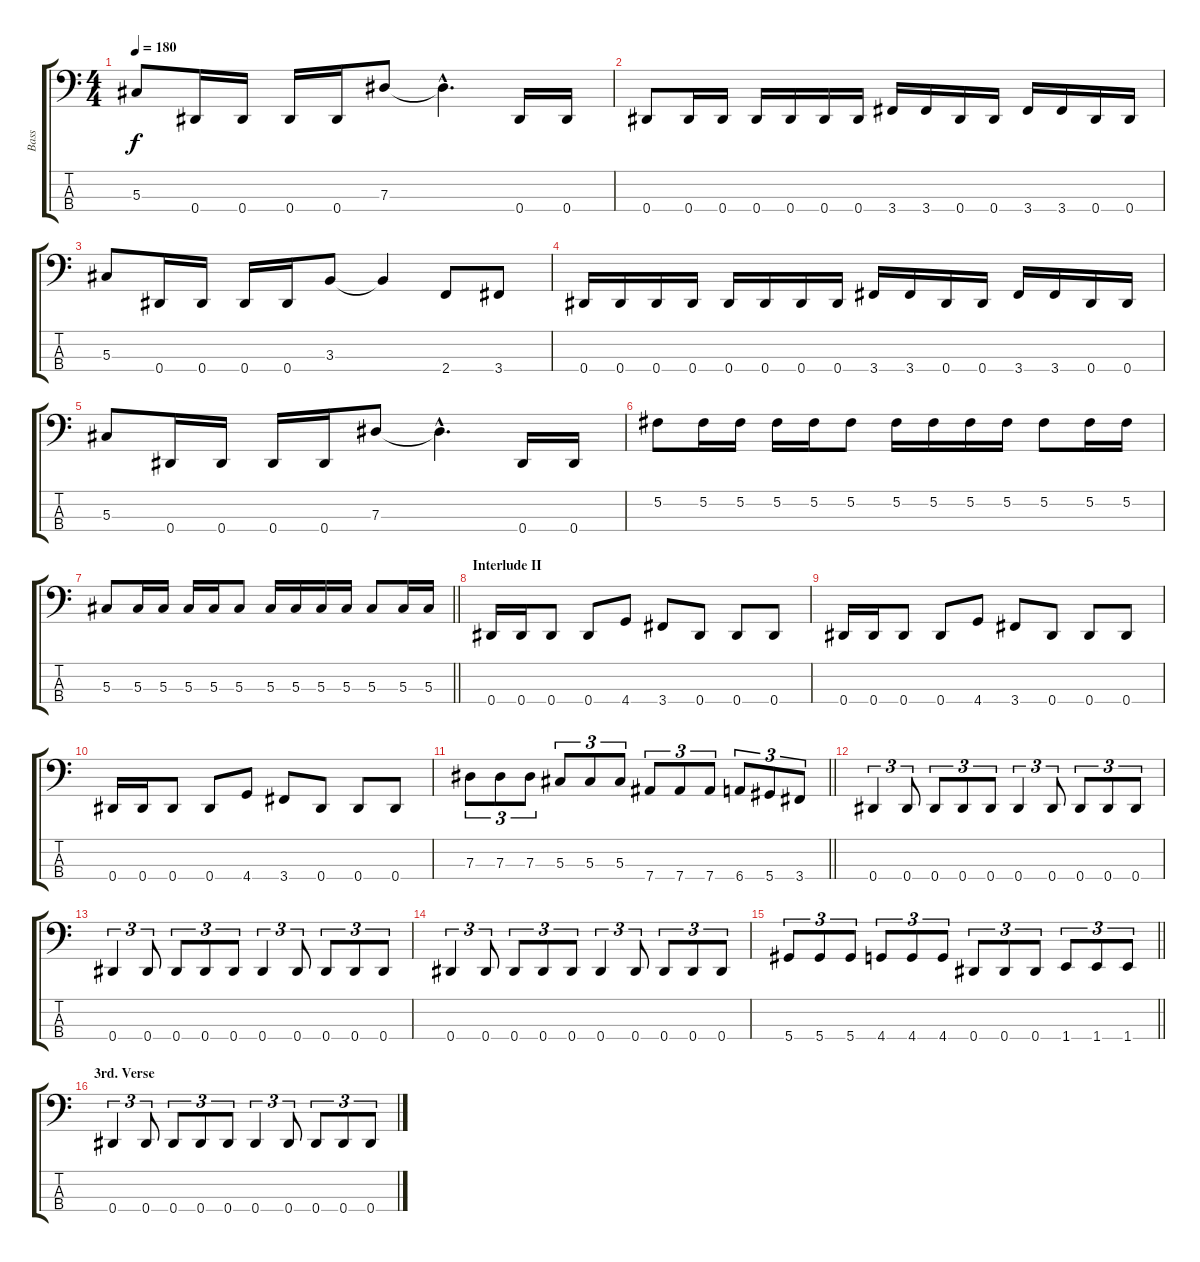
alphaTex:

\track ("Bass" "Bass") {instrument electricbasspick}
\staff {score tabs}
\tuning (Gb2 Db2 Ab1 Eb1) {hide}
\ts (4 4)
\tempo 180
\clef f4
\ks c
5.3.8{dy f} 0.4.16 0.4.16 0.4.16 0.4.16 7.3.8 7.3{hac t}.4{d} 0.4.16 0.4.16 |
0.4.8 0.4.16 0.4.16 0.4.16 0.4.16 0.4.16 0.4.16 3.4.16 3.4.16 0.4.16 0.4.16 3.4.16 3.4.16 0.4.16 0.4.16 |
5.3.8 0.4.16 0.4.16 0.4.16 0.4.16 3.3.8 3.3{t}.4 2.4.8 3.4.8 |
0.4.16 0.4.16 0.4.16 0.4.16 0.4.16 0.4.16 0.4.16 0.4.16 3.4.16 3.4.16 0.4.16 0.4.16 3.4.16 3.4.16 0.4.16 0.4.16 |
5.3.8 0.4.16 0.4.16 0.4.16 0.4.16 7.3.8 7.3{hac t}.4{d} 0.4.16 0.4.16 |
5.2.8 5.2.16 5.2.16 5.2.16 5.2.16 5.2.8 5.2.16 5.2.16 5.2.16 5.2.16 5.2.8 5.2.16 5.2.16 |
\barLineRight lightlight
5.3.8 5.3.16 5.3.16 5.3.16 5.3.16 5.3.8 5.3.16 5.3.16 5.3.16 5.3.16 5.3.8 5.3.16 5.3.16 |
\section ("" "Interlude II")
0.4.16 0.4.16 0.4.8 0.4.8 4.4.8 3.4.8 0.4.8 0.4.8 0.4.8 |
0.4.16 0.4.16 0.4.8 0.4.8 4.4.8 3.4.8 0.4.8 0.4.8 0.4.8 |
0.4.16 0.4.16 0.4.8 0.4.8 4.4.8 3.4.8 0.4.8 0.4.8 0.4.8 |
\barLineRight lightlight
7.3.8{tu (3 2)} 7.3.8{tu (3 2)} 7.3.8{tu (3 2)} 5.3.8{tu (3 2)} 5.3.8{tu (3 2)} 5.3.8{tu (3 2)} 7.4.8{tu (3 2)} 7.4.8{tu (3 2)} 7.4.8{tu (3 2)} 6.4.8{tu (3 2)} 5.4.8{tu (3 2)} 3.4.8{tu (3 2)} |
0.4.4{tu (3 2)} 0.4.8{tu (3 2)} 0.4.8{tu (3 2)} 0.4.8{tu (3 2)} 0.4.8{tu (3 2)} 0.4.4{tu (3 2)} 0.4.8{tu (3 2)} 0.4.8{tu (3 2)} 0.4.8{tu (3 2)} 0.4.8{tu (3 2)} |
0.4.4{tu (3 2)} 0.4.8{tu (3 2)} 0.4.8{tu (3 2)} 0.4.8{tu (3 2)} 0.4.8{tu (3 2)} 0.4.4{tu (3 2)} 0.4.8{tu (3 2)} 0.4.8{tu (3 2)} 0.4.8{tu (3 2)} 0.4.8{tu (3 2)} |
0.4.4{tu (3 2)} 0.4.8{tu (3 2)} 0.4.8{tu (3 2)} 0.4.8{tu (3 2)} 0.4.8{tu (3 2)} 0.4.4{tu (3 2)} 0.4.8{tu (3 2)} 0.4.8{tu (3 2)} 0.4.8{tu (3 2)} 0.4.8{tu (3 2)} |
\barLineRight lightlight
5.4.8{tu (3 2)} 5.4.8{tu (3 2)} 5.4.8{tu (3 2)} 4.4.8{tu (3 2)} 4.4.8{tu (3 2)} 4.4.8{tu (3 2)} 0.4.8{tu (3 2)} 0.4.8{tu (3 2)} 0.4.8{tu (3 2)} 1.4.8{tu (3 2)} 1.4.8{tu (3 2)} 1.4.8{tu (3 2)} |
\section ("" "3rd. Verse")
0.4.4{tu (3 2)} 0.4.8{tu (3 2)} 0.4.8{tu (3 2)} 0.4.8{tu (3 2)} 0.4.8{tu (3 2)} 0.4.4{tu (3 2)} 0.4.8{tu (3 2)} 0.4.8{tu (3 2)} 0.4.8{tu (3 2)} 0.4.8{tu (3 2)}
